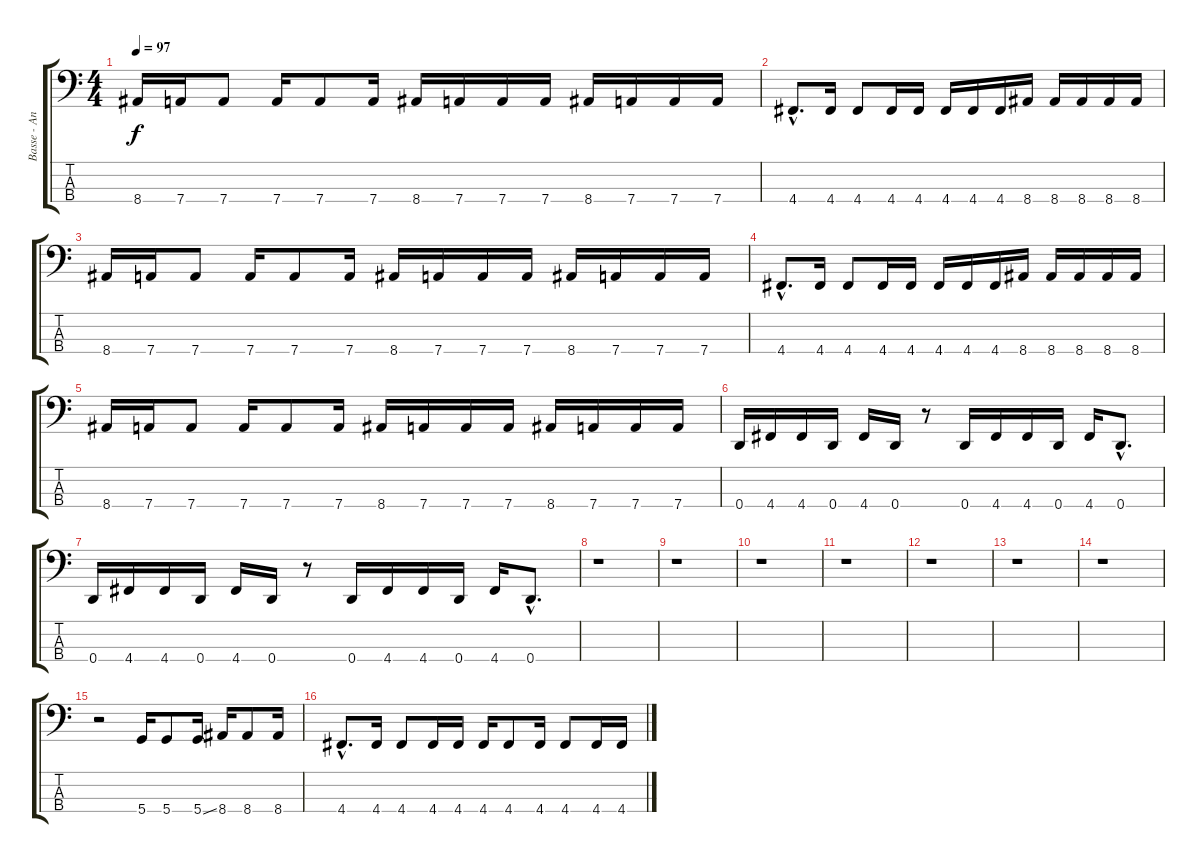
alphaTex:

\track ("Basse - Antony" "Basse - An") {instrument electricbassfinger}
\staff {score tabs}
\tuning (G2 D2 A1 D1) {hide}
\ts (4 4)
\tempo 97
\clef f4
\ks c
8.4.16{dy f} 7.4.16 7.4.8 7.4.16 7.4.8 7.4.16 8.4.16 7.4.16 7.4.16 7.4.16 8.4.16 7.4.16 7.4.16 7.4.16 |
4.4{hac}.8{d} 4.4.16 4.4.8 4.4.16 4.4.16 4.4.16 4.4.16 4.4.16 8.4.16 8.4.16 8.4.16 8.4.16 8.4.16 |
8.4.16 7.4.16 7.4.8 7.4.16 7.4.8 7.4.16 8.4.16 7.4.16 7.4.16 7.4.16 8.4.16 7.4.16 7.4.16 7.4.16 |
4.4{hac}.8{d} 4.4.16 4.4.8 4.4.16 4.4.16 4.4.16 4.4.16 4.4.16 8.4.16 8.4.16 8.4.16 8.4.16 8.4.16 |
8.4.16 7.4.16 7.4.8 7.4.16 7.4.8 7.4.16 8.4.16 7.4.16 7.4.16 7.4.16 8.4.16 7.4.16 7.4.16 7.4.16 |
0.4.16 4.4.16 4.4.16 0.4.16 4.4.16 0.4.16 r.8 0.4.16 4.4.16 4.4.16 0.4.16 4.4.16 0.4{hac}.8{d} |
0.4.16 4.4.16 4.4.16 0.4.16 4.4.16 0.4.16 r.8 0.4.16 4.4.16 4.4.16 0.4.16 4.4.16 0.4{hac}.8{d} |
r.1 |
r.1 |
r.1 |
r.1 |
r.1 |
r.1 |
r.1 |
r.2 5.4.16 5.4.8 5.4{ss}.16 8.4.16 8.4.8 8.4.16 |
4.4{hac}.8{d} 4.4.16 4.4.8 4.4.16 4.4.16 4.4.16 4.4.8 4.4.16 4.4.8 4.4.16 4.4.16
